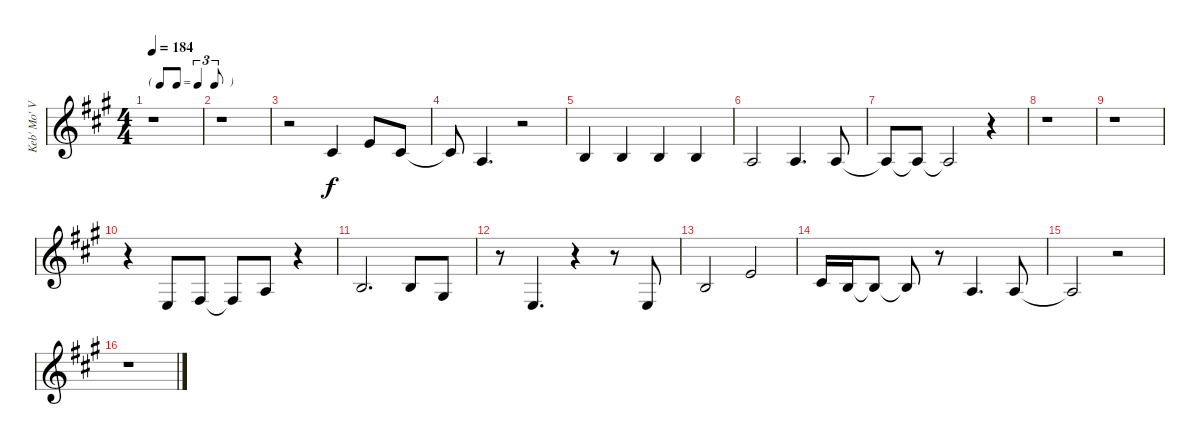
\track ("Keb' Mo' Voice" "Keb' Mo' V") {instrument altosax}
\staff {score}
\tuning (E4 B3 G3 D3 A2 E2) {hide}
\ts (4 4)
\tf triplet8th
\tempo 184
\clef g2
\ks a
r.1{dy f} |
r.1 |
r.2 2.2.4 0.1.8 2.2.8 |
2.2{t}.8 2.3.4{d} r.2 |
0.2.4 0.2.4 0.2.4 0.2.4 |
2.3.2 2.3.4{d} 2.3.8 |
2.3{t}.8 2.3{t}.8 2.3{t}.2 r.4 |
r.1 |
r.1 |
r.4 2.4.8 4.4.8 4.4{t}.8 2.3.8 r.4 |
0.2.2{d} 0.2.8 1.3.8 |
r.8 2.4.4{d} r.4 r.8 2.4.8 |
0.2.2 0.1.2 |
2.2.16 0.2.16 0.2{t}.8 0.2{t}.8 r.8 2.3.4{d} 2.3.8 |
2.3{t}.2 r.2 |
r.1
